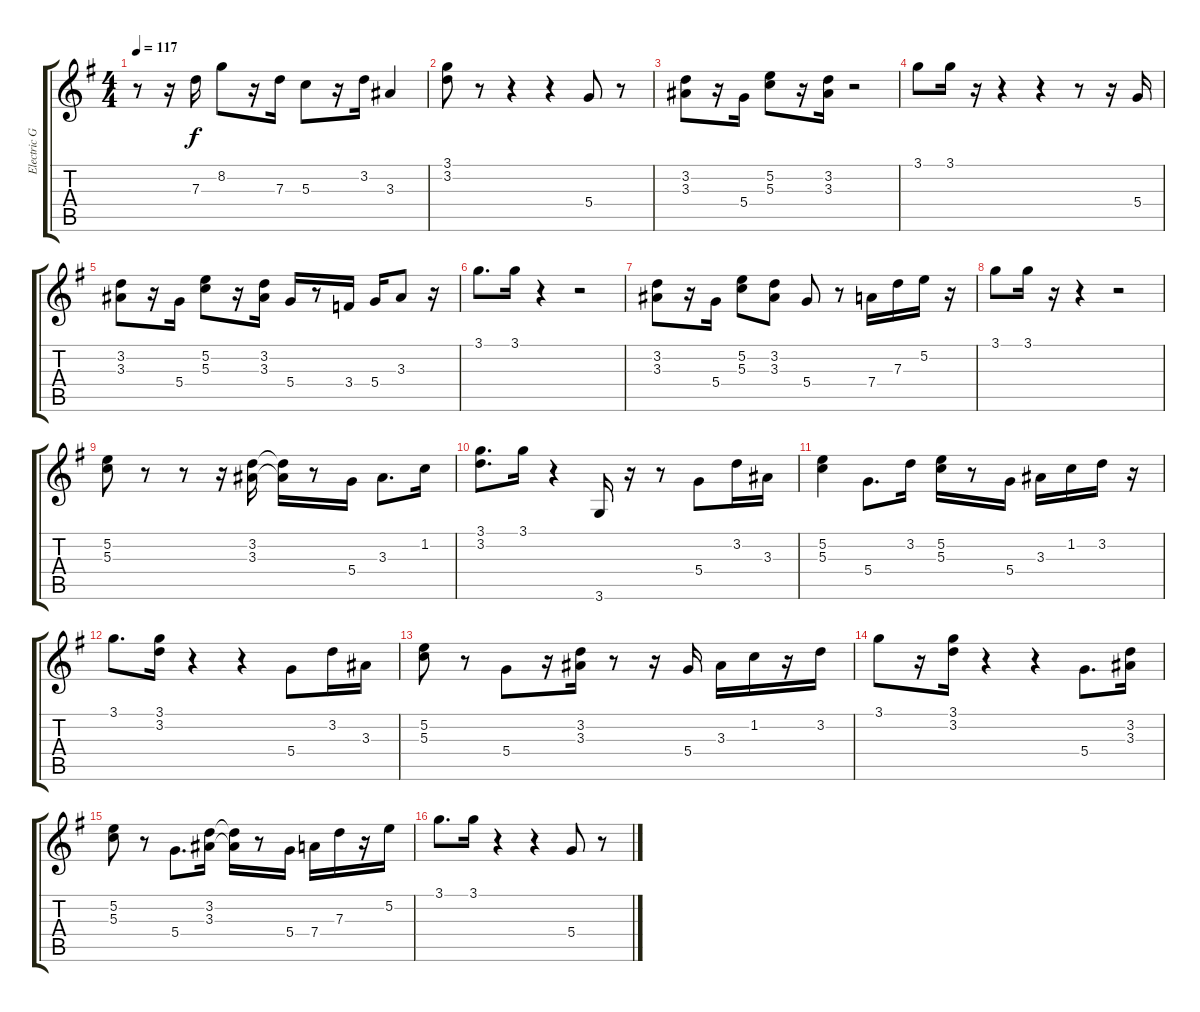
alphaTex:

\track ("Electric Guitar (Jazz)" "Electric G") {instrument electricguitarjazz}
\staff {score tabs}
\tuning (E4 B3 G3 D3 A2 E2) {hide}
\ts (4 4)
\tempo 117
\clef g2
\ks g
r.8{dy f} r.16 7.3.16 8.2.8 r.16 7.3.16 5.3.8 r.16 3.2.16 3.3.4 |
(3.1 3.2).8 r.8 r.4 r.4 5.4.8 r.8 |
(3.2 3.3).8 r.16 5.4.16 (5.2 5.3).8 r.16 (3.2 3.3).16 r.2 |
3.1.8 3.1.16 r.16 r.4 r.4 r.8 r.16 5.4.16 |
(3.2 3.3).8 r.16 5.4.16 (5.2 5.3).8 r.16 (3.2 3.3).16 5.4.16 r.8 3.4.16 5.4.16 3.3.8 r.16 |
3.1.8{d} 3.1.16 r.4 r.2 |
(3.2 3.3).8 r.16 5.4.16 (5.2 5.3).8 (3.2 3.3).8 5.4.8 r.8 7.4.16 7.3.16 5.2.16 r.16 |
3.1.8 3.1.16 r.16 r.4 r.2 |
(5.2 5.3).8 r.8 r.8 r.16 (3.2 3.3).16 (3.2{t} 3.3{t}).16 r.8 5.4.16 3.3.8{d} 1.2.16 |
(3.1 3.2).8{d} 3.1.16 r.4 3.6.16 r.16 r.8 5.4.8 3.2.16 3.3.16 |
(5.2 5.3).4 5.4.8{d} 3.2.16 (5.2 5.3).16 r.8 5.4.16 3.3.16 1.2.16 3.2.16 r.16 |
3.1.8{d} (3.1 3.2).16 r.4 r.4 5.4.8 3.2.16 3.3.16 |
(5.2 5.3).8 r.8 5.4.8 r.16 (3.2 3.3).16 r.8 r.16 5.4.16 3.3.16 1.2.16 r.16 3.2.16 |
3.1.8 r.16 (3.1 3.2).16 r.4 r.4 5.4.8{d} (3.2 3.3).16 |
(5.2 5.3).8 r.8 5.4.8{d} (3.2 3.3).16 (3.2{t} 3.3{t}).16 r.8 5.4.16 7.4.16 7.3.16 r.16 5.2.16 |
3.1.8{d} 3.1.16 r.4 r.4 5.4.8 r.8
